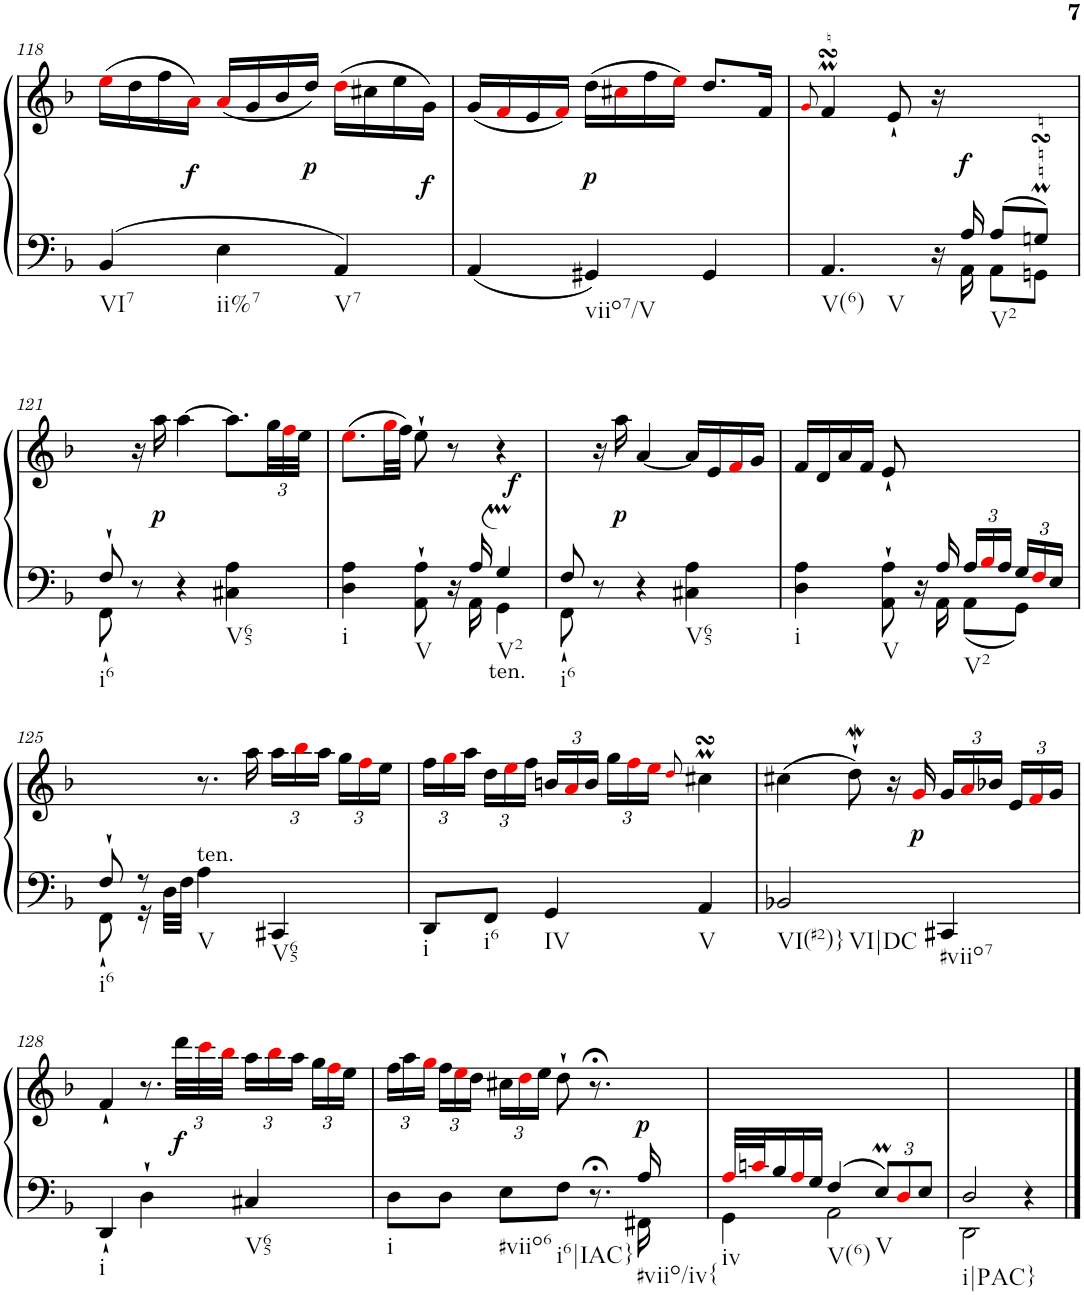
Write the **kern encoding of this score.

**kern	**kern	**dynam
*part1	*part1	*part1
*staff2	*staff1	*staff1/2
*I"Harpsichord	*	*
*I'Hch.	*	*
!!LO:PB:g=z
*clefF4	*clefG2	*
*k[b-]	*k[b-]	*
*M3/4	*M3/4	*
=118	=118	=118
4BB-/	(>16eei\LL	.
.	16dd\	.
.	16ff\	.
!	!	!LO:DY:b
.	16ai\JJ)	f
4E\	(<16ai/LL	.
.	16g/	.
.	16b-/	.
!	!	!LO:DY:b
.	16dd/JJ)	p
4AA/	(>16ddi\LL	.
.	16cc#X\	.
.	16ee\	.
!	!	!LO:DY:b
.	16g\JJ)	f
=119	=119	=119
4AA/	(<16g/LL	.
.	16fi/	.
.	16e/	.
.	16fi/JJ)	.
!	!	!LO:DY:b
4GG#X/	(>16dd\LL	p
.	16cc#Xi\	.
.	16ff\	.
.	16eei\JJ)	.
4GG#/	8.dd/L	.
.	16f/Jk	.
=120	=120	=120
.	8qgi/	.
*^	*	*
4.AA/	4..ryy	4fMsSSs/	.
.	.	8e`/	.
16r	.	16r	.
!	!	!	!LO:DY:a=2
16A/	16AA\	16ryy	f
8A/L	8AA\L	4ryy	.
8GnMsSSS/J	8GGn\J	.	.
!!LO:LB:g=z
=121	=121	=121	=121
8F``</	8FF\	8ryy	.
8r	2ryy	16r	.
!	!	!	!LO:DY:b
.	.	16aa\	p
4r	.	[4aa\	.
4C#X\ 4A\	.	8.aa\L]	.
.	8ryy	.	.
*	*	*Xbrackettup	*
.	.	48gg\LL	.
.	.	48ffi\	.
.	.	48ee\JJJ	.
=122	=122	=122	=122
4D\ 4A\	4..ryy	(>8.eei\L	.
.	.	32ggi\LL	.
.	.	32ff\JJJ)	.
8AA\` 8A\`	.	8ee`\	.
!	!	!	!LO:DY:b
16r	.	8r	f
16A/	16AA\	.	.
!LO:TX:b:t=ten.	!	!	!
4GM/	4GG\	4r	.
=123	=123	=123	=123
8F/	8FF`\	8ryy	.
8r	2ryy	16r	.
!	!	!	!LO:DY:b
.	.	16aa\	p
4r	.	[4a/	.
4C#X\ 4A\	.	16a/LL]	.
.	.	16e/	.
.	8ryy	16fi/	.
.	.	16g/JJ	.
=124	=124	=124	=124
*	*^	*	*
4D\ 4A\	4..ryy	2ryy	16f/LL	.
.	.	.	16d/	.
.	.	.	16a/	.
.	.	.	16f/JJ	.
8AA\` 8A\`	.	.	8e`/	.
16r	.	.	4.ryy	.
16A/	16AA\	.	.	.
*Xbrackettup	*	*	*	*
24A/LL	4ryy	8AA\L	.	.
24B-i/	.	.	.	.
24A/JJ	.	.	.	.
24G/LL	.	8GG\J	.	.
24Fi/	.	.	.	.
24E/JJ	.	.	.	.
*	*v	*v	*	*
!!LO:LB:g=z
=125	=125	=125	=125
8F`/	8FF`\	4ryy	.
8r	16r	.	.
.	32D\LLL	.	.
.	32F\JJJ	.	.
!LO:TX:a:t=ten.	!	!	!
2ryy	4A\	8.r	.
.	.	16aa\	.
.	4CC#X/	24aa\LL	.
.	.	24bb-i\	.
.	.	24aa\JJ	.
.	.	24gg\LL	.
.	.	24ffi\	.
.	.	24ee\JJ	.
*v	*v	*	*
=126	=126	=126
8DD/L	24ff\LL	.
.	24ggi\	.
.	24aa\JJ	.
8FF/J	24dd\LL	.
.	24eei\	.
.	24ff\JJ	.
4GG/	24bn/LL	.
.	24ai/	.
.	24b/JJ	.
.	24gg\LL	.
.	24ffi\	.
.	24eei\JJ	.
.	8qddi/	.
4AA/	4cc#XmsSsS\	.
=127	=127	=127
2BB-X/	(>4cc#X\	.
.	8ddW`\)	.
.	16r	.
!	!	!LO:DY:b
.	16gi/	p
4CC#X/	24g/LL	.
.	24ai/	.
.	24b-X/JJ	.
.	24e/LL	.
.	24fi/	.
.	24g/JJ	.
!!LO:LB:g=z
=128	=128	=128
4DD`/	4f`/	.
4D`\	8.r	.
!	!	!LO:DY:b
.	48ddd\LLL	f
.	48ccci\	.
.	48bb-i\JJJ	.
4C#X/	24aa\LL	.
.	24bb-i\	.
.	24aa\JJ	.
.	24gg\LL	.
.	24ffi\	.
.	24ee\JJ	.
=129	=129	=129
*^	*	*
8D\L	8.ryy	24ff\LL	.
.	.	24aa\	.
.	.	24ggi\JJ	.
8D\J	.	24ff\LL	.
.	.	24eei\	.
*v	*v	*	*
.	24dd\JJ	.
8E\L	24cc#X\LL	.
.	24ddi\	.
.	24ee\JJ	.
8F\J	8dd`\	.
8.r;<	8.r;<	.
*^	*	*
!	!	!	!LO:DY:a=2
16A/	16FF#X\	16ryy	p
=130	=130	=130	=130
32Ai/LLL	4GG\	2.ryy	.
32cni/J	.	.	.
16B-/	.	.	.
16Ai/	.	.	.
16G/JJ	.	.	.
4F/	2AA\	.	.
12Em/L	.	.	.
12Di/	.	.	.
12E/J	.	.	.
=131	=131	=131	=131
2D/	2DD\	2.ryy	.
4r	4ryy	.	.
*v	*v	*	*
==	==	==
*-	*-	*-
